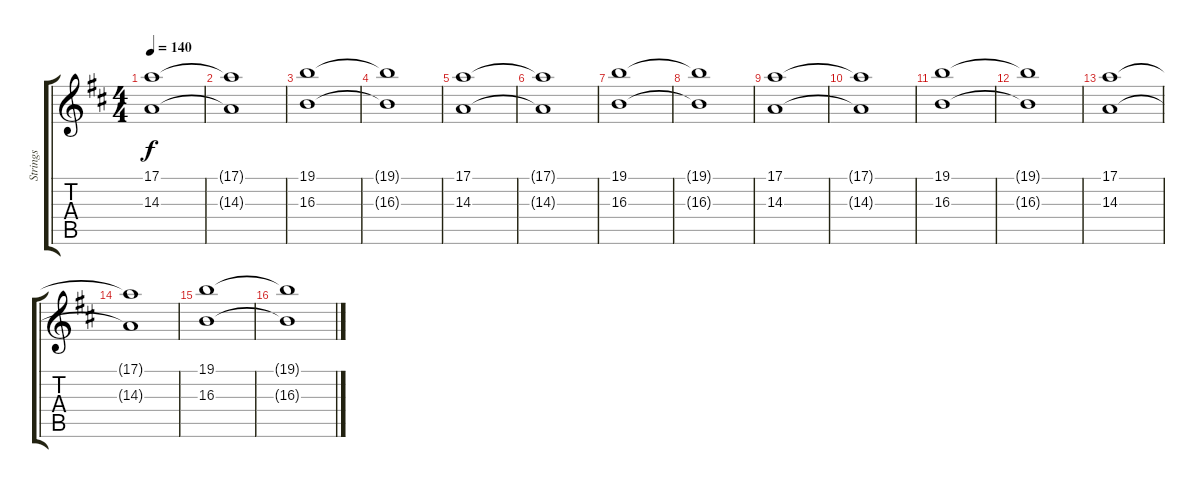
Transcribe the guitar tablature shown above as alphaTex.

\track ("Strings" "Strings") {instrument stringensemble1}
\staff {score tabs}
\tuning (E4 B3 G3 D3 A2 E2) {hide}
\ts (4 4)
\tempo 140
\clef g2
\ks bminor
(17.1 14.3).1{dy f} |
(17.1{t} 14.3{t}).1 |
(19.1 16.3).1 |
(19.1{t} 16.3{t}).1 |
(17.1 14.3).1 |
(17.1{t} 14.3{t}).1 |
(19.1 16.3).1 |
(19.1{t} 16.3{t}).1 |
(17.1 14.3).1 |
(17.1{t} 14.3{t}).1 |
(19.1 16.3).1 |
(19.1{t} 16.3{t}).1 |
(17.1 14.3).1 |
(17.1{t} 14.3{t}).1 |
(19.1 16.3).1 |
(19.1{t} 16.3{t}).1
